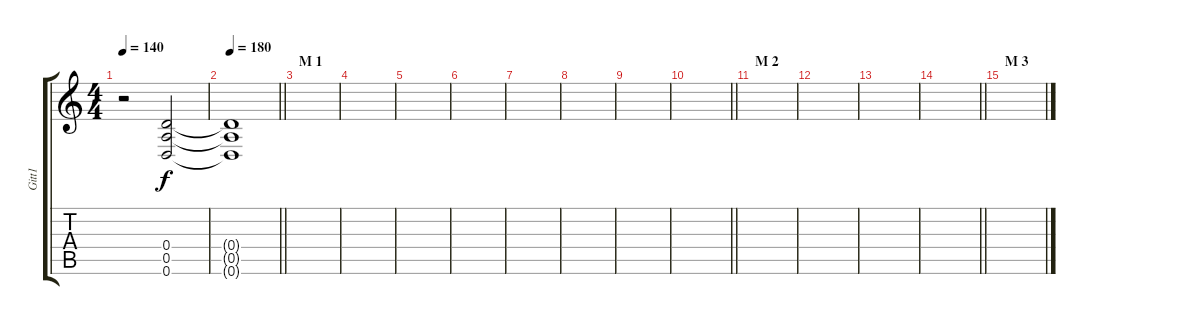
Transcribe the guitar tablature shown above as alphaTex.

\track ("Gitt1" "Gitt1") {instrument overdrivenguitar}
\staff {score tabs}
\tuning (E4 B3 G3 D3 A2 D2) {hide}
\ts (4 4)
\tempo 140
\clef g2
\ks c
r.2{dy f} (0.4 0.5 0.6).2 |
\tempo 180
\barLineRight lightlight
(0.4{t} 0.5{t} 0.6{t}).1 |
\section ("" "M 1")
|
|
|
|
|
|
|
\barLineRight lightlight
|
\section ("" "M 2")
|
|
|
\barLineRight lightlight
|
\section ("" "M 3")
